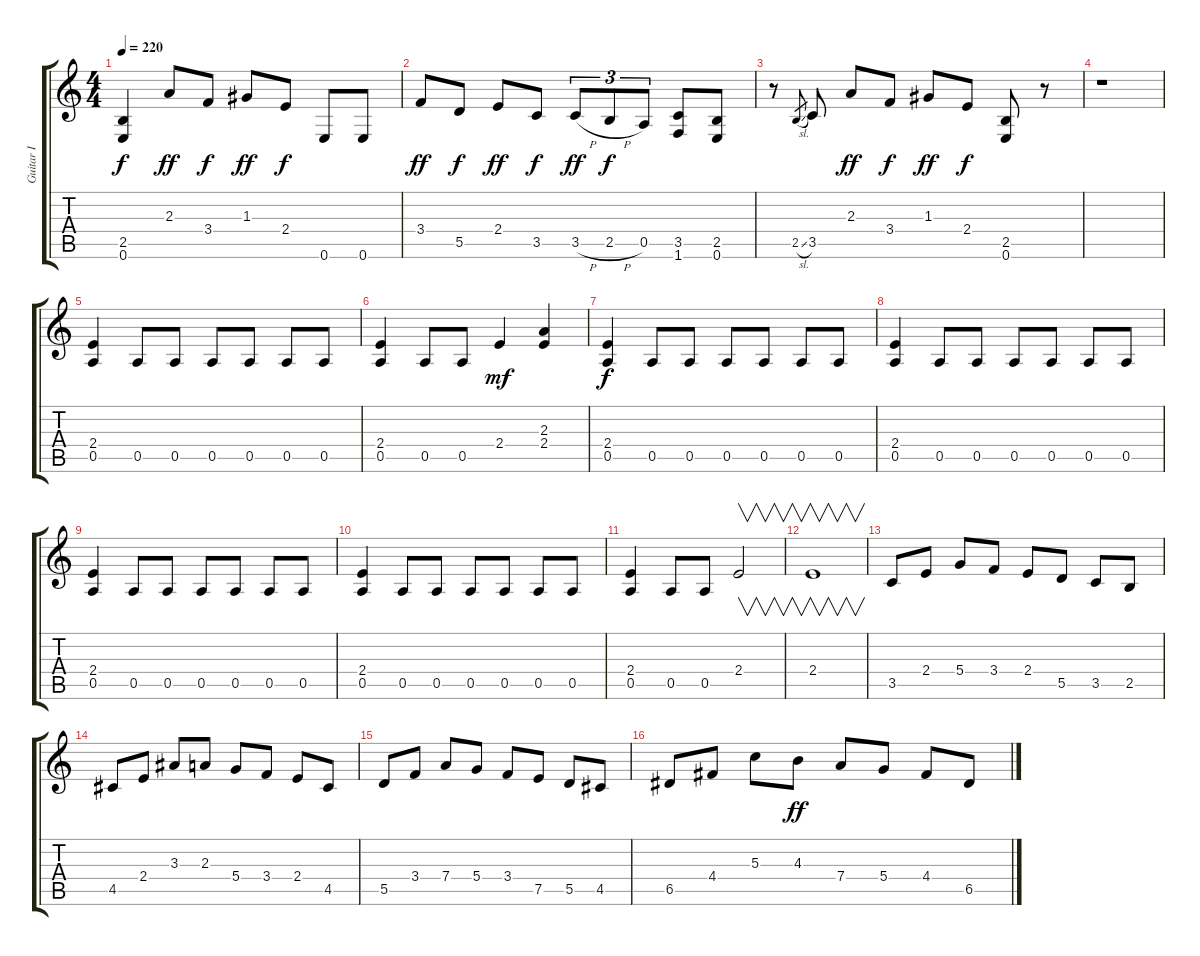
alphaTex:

\track ("Guitar I" "Guitar I") {instrument overdrivenguitar}
\staff {score tabs}
\tuning (E4 B3 G3 D3 A2 E2) {hide}
\ts (4 4)
\tempo 220
\clef g2
\ks c
(2.5 0.6).4{dy f} 2.3.8{dy ff} 3.4.8{dy f} 1.3.8{dy ff} 2.4.8{dy f} 0.6.8 0.6.8 |
3.4.8{dy ff} 5.5.8{dy f} 2.4.8{dy ff} 3.5.8{dy f} 3.5{h}.8{tu (3 2) dy ff} 2.5{h}.8{tu (3 2) dy f} 0.5.8{tu (3 2)} (3.5 1.6).8 (2.5 0.6).8 |
r.8 2.5{sl}.8{gr} 3.5.8 2.3.8{dy ff} 3.4.8{dy f} 1.3.8{dy ff} 2.4.8{dy f} (2.5 0.6).8 r.8 |
r.1 |
(2.4 0.5).4 0.5.8 0.5.8 0.5.8 0.5.8 0.5.8 0.5.8 |
(2.4 0.5).4 0.5.8 0.5.8 2.4.4{dy mf} (2.3 2.4).4 |
(2.4 0.5).4{dy f} 0.5.8 0.5.8 0.5.8 0.5.8 0.5.8 0.5.8 |
(2.4 0.5).4 0.5.8 0.5.8 0.5.8 0.5.8 0.5.8 0.5.8 |
(2.4 0.5).4 0.5.8 0.5.8 0.5.8 0.5.8 0.5.8 0.5.8 |
(2.4 0.5).4 0.5.8 0.5.8 0.5.8 0.5.8 0.5.8 0.5.8 |
(2.4 0.5).4 0.5.8 0.5.8 2.4.2{v} |
2.4.1{v} |
3.5.8 2.4.8 5.4.8 3.4.8 2.4.8 5.5.8 3.5.8 2.5.8 |
4.5.8 2.4.8 3.3.8 2.3.8 5.4.8 3.4.8 2.4.8 4.5.8 |
5.5.8 3.4.8 7.4.8 5.4.8 3.4.8 7.5.8 5.5.8 4.5.8 |
6.5.8 4.4.8 5.3.8 4.3.8{dy ff} 7.4.8 5.4.8 4.4.8 6.5.8
